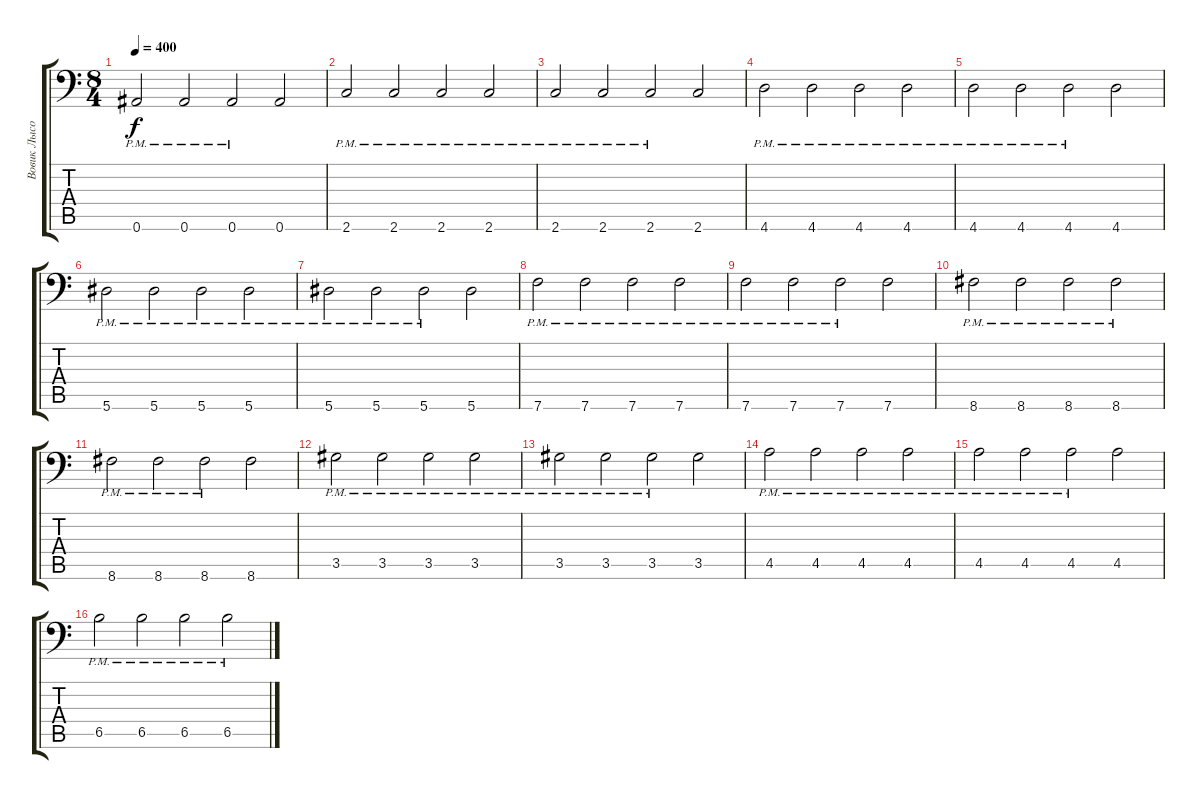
\track ("Вовик Лысов-Гитара" "Вовик Лысо") {instrument distortionguitar}
\staff {score tabs}
\tuning (C4 G3 Eb3 Bb2 F2 Bb1) {hide}
\ts (8 4)
\tempo 400
\clef f4
\ks c
0.6{pm}.2{dy f} 0.6{pm}.2 0.6{pm}.2 0.6.2 |
2.6{pm}.2 2.6{pm}.2 2.6{pm}.2 2.6{pm}.2 |
2.6{pm}.2 2.6{pm}.2 2.6{pm}.2 2.6.2 |
4.6{pm}.2 4.6{pm}.2 4.6{pm}.2 4.6{pm}.2 |
4.6{pm}.2 4.6{pm}.2 4.6{pm}.2 4.6.2 |
5.6{pm}.2 5.6{pm}.2 5.6{pm}.2 5.6{pm}.2 |
5.6{pm}.2 5.6{pm}.2 5.6{pm}.2 5.6.2 |
7.6{pm}.2 7.6{pm}.2 7.6{pm}.2 7.6{pm}.2 |
7.6{pm}.2 7.6{pm}.2 7.6{pm}.2 7.6.2 |
8.6{pm}.2 8.6{pm}.2 8.6{pm}.2 8.6{pm}.2 |
8.6{pm}.2 8.6{pm}.2 8.6{pm}.2 8.6.2 |
3.5{pm}.2 3.5{pm}.2 3.5{pm}.2 3.5{pm}.2 |
3.5{pm}.2 3.5{pm}.2 3.5{pm}.2 3.5.2 |
4.5{pm}.2 4.5{pm}.2 4.5{pm}.2 4.5{pm}.2 |
4.5{pm}.2 4.5{pm}.2 4.5{pm}.2 4.5.2 |
6.5{pm}.2 6.5{pm}.2 6.5{pm}.2 6.5{pm}.2
